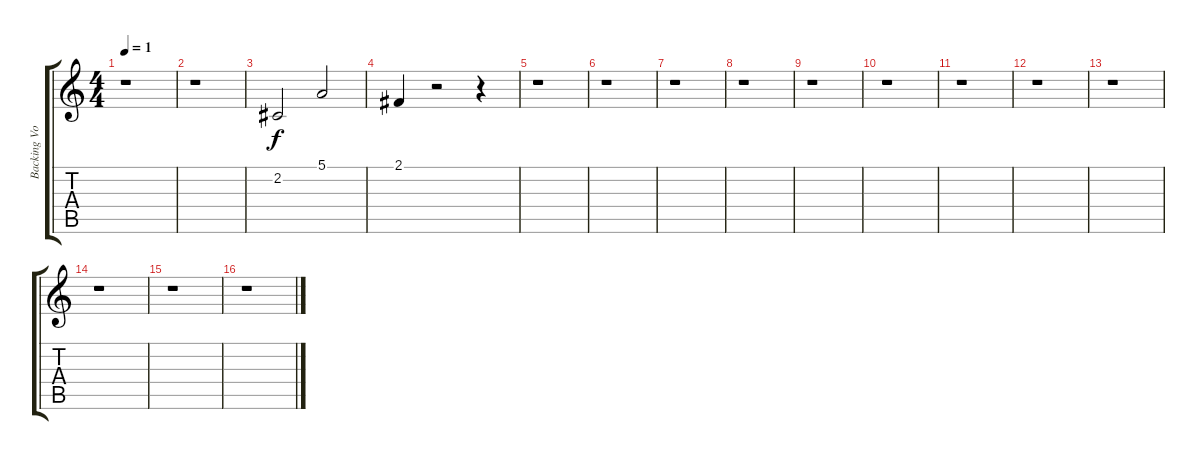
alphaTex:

\track ("Backing Vocal" "Backing Vo") {instrument lead6voice}
\staff {score tabs}
\tuning (E4 B3 G3 D3 A2 E2) {hide}
\ts (4 4)
\tempo 1
\clef g2
\ks c
r.1{dy f} |
r.1 |
2.2.2 5.1.2 |
2.1.4 r.2 r.4 |
r.1 |
r.1 |
r.1 |
r.1 |
r.1 |
r.1 |
r.1 |
r.1 |
r.1 |
r.1 |
r.1 |
r.1
